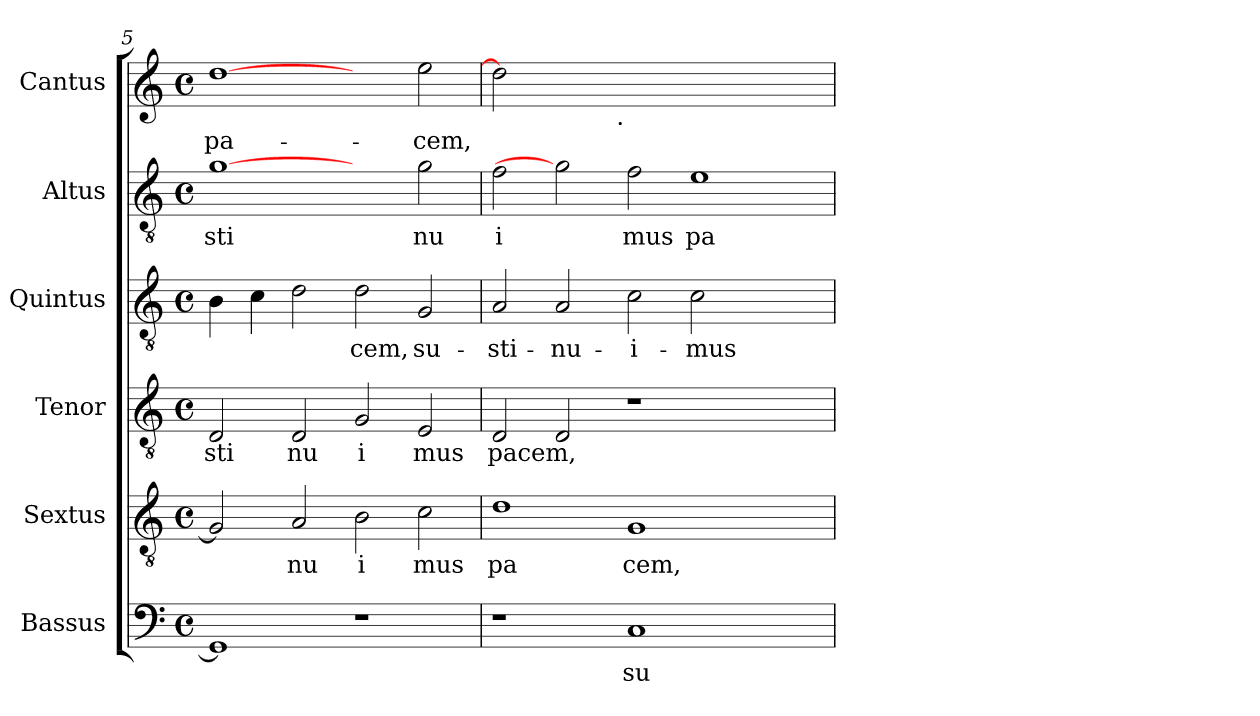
**kern	**text	**kern	**text	**kern	**text	**kern	**text	**kern	**text	**kern	**text
*part6	*part6	*part5	*part5	*part4	*part4	*part3	*part3	*part2	*part2	*part1	*part1
*staff6	*staff6	*staff5	*staff5	*staff4	*staff4	*staff3	*staff3	*staff2	*staff2	*staff1	*staff1
*I"Bassus	*	*I"Sextus	*	*I"Tenor	*	*I"Quintus	*	*I"Altus	*	*I"Cantus	*
*clefF4	*	*clefGv2	*	*clefGv2	*	*clefGv2	*	*clefGv2	*	*clefG2	*
*M4/4	*	*M4/4	*	*M4/4	*	*M4/4	*	*M4/4	*	*M4/4	*
*met(c)	*	*met(c)	*	*met(c)	*	*met(c)	*	*met(c)	*	*met(c)	*
=5	=5	=5	=5	=5	=5	=5	=5	=5	=5	=5	=5
!	!	!	!	!	!LO:LY:b:cj	!	!	!	!LO:LY:b:cj	!	!LO:LY:b:cj
1GG]	.	2G/]	.	2D/	sti	4B\	.	[1g	sti	[1dd	pa-
.	.	.	.	.	.	4c\	.	.	.	.	.
!	!	!	!LO:LY:b:cj	!	!LO:LY:b:cj	!	!	!	!	!	!
.	.	2A/	nu	2D/	nu	2d\	.	.	.	.	.
!	!	!	!LO:LY:b:cj	!	!LO:LY:b:cj	!	!LO:LY:b:cj	!	!	!	!
1r	.	2B\	i	2G/	i	2d\	-cem,	2ryy	.	2ryy	.
!	!	!	!LO:LY:b:cj	!	!LO:LY:b:cj	!	!LO:LY:b:cj	!	!LO:LY:b:cj	!	!LO:LY:b:cj
.	.	2c\	mus	2E/	mus	2G/	su-	2g\	nu	2ee\	-cem,
=6	=6	=6	=6	=6	=6	=6	=6	=6	=6	=6	=6
!	!	!	!LO:LY:b:cj	!	!LO:LY:b	!	!LO:LY:b:cj	!	!LO:LY:b:cj	!	!
1r	.	1d	pa	2D/	pacem,	2A/	-sti-	2f\	i	2dd]	.
!	!	!	!	!	!	!	!LO:LY:b:cj	!	!	!	!
.	.	.	.	2D/	.	2A/	-nu-	2g]	.	4...ryy	.
!	!	!	!	!	!	!	!	!	!	!LO:TX:b:t=.	!
.	.	.	.	.	.	.	.	.	.	1ryy	.
!	!LO:LY:b:cj	!	!LO:LY:b:cj	!	!	!	!LO:LY:b:cj	!	!LO:LY:b:cj	!	!
1C	su	1G	cem,	1r	.	2c\	-i-	2f\	mus	.	.
!	!	!	!	!	!	!	!LO:LY:b:cj	!	!LO:LY:b:cj	!	!
.	.	.	.	.	.	2c\	-mus	1e	pa	.	.
.	.	.	.	.	.	.	.	.	.	2ryy	.
2ryy	.	2ryy	.	2ryy	.	2ryy	.	.	.	.	.
.	.	.	.	.	.	.	.	.	.	32ryy	.
=	=	=	=	=	=	=	=	=	=	=	=
*-	*-	*-	*-	*-	*-	*-	*-	*-	*-	*-	*-
